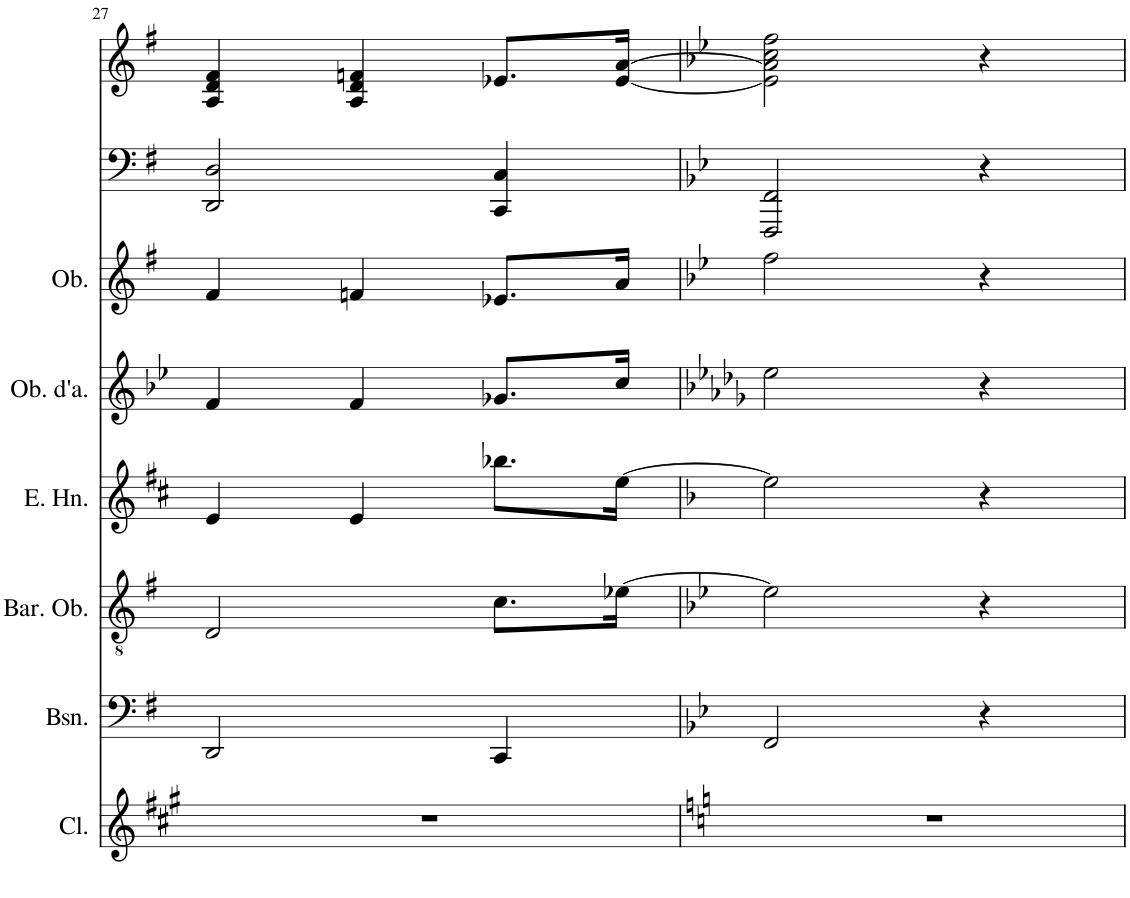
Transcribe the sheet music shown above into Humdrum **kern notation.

**kern	**kern	**kern	**kern	**kern	**kern	**kern	**kern
*part8	*part7	*part6	*part5	*part4	*part3	*part2	*part1
*staff8	*staff7	*staff6	*staff5	*staff4	*staff3	*staff2	*staff1
*I"Clarinet	*I"Bassoon	*I"Baritone Oboe	*I"English Horn	*I"Oboe d'amore	*I"Oboe	*I"LH-1	*I"RH-1
*I'Cl.	*I'Bsn.	*I'Bar. Ob.	*I'E. Hn.	*I'Ob. d'a.	*I'Ob.	*	*
!!LO:PB:g=z
*clefG2	*clefF4	*clefGv2	*clefG2	*clefG2	*clefG2	*clefF4	*clefG2
*Trd1c2	*	*	*Trd4c7	*Trd2c3	*	*	*
*k[f#c#g#]	*k[f#]	*k[f#]	*k[f#c#]	*k[b-e-]	*k[f#]	*k[f#]	*k[f#]
*M3/4	*M3/4	*M3/4	*M3/4	*M3/4	*M3/4	*M3/4	*M3/4
=27	=27	=27	=27	=27	=27	=27	=27
2.r	2DD/	2D/	4e/	4f/	4f#/	2DD/ 2D/	4A/ 4d/ 4f#/
.	.	.	4e/	4f/	4fn/	.	4A/ 4d/ 4fn/
.	4CC/	8.c\L	8.bb-X\L	8.g-X/L	8.e-X/L	4CC/ 4C/	8.e-X/L
.	.	[16e-X\Jk	[16ee\Jk	16cc/Jk	16a/Jk	.	[16e-/ [16a/Jk
=28	=28	=28	=28	=28	=28	=28	=28
*k[]	*k[b-e-]	*k[b-e-]	*k[b-]	*k[b-e-a-d-g-]	*k[b-e-]	*k[b-e-]	*k[b-e-]
2.r	2FF/	2e-\]	2ee\]	2ee-\	2ff\	2FFF/ 2FF/	2e-\] 2a\] 2cc\ 2ff\
.	4r	4r	4r	4r	4r	4r	4r
=	=	=	=	=	=	=	=
*-	*-	*-	*-	*-	*-	*-	*-
